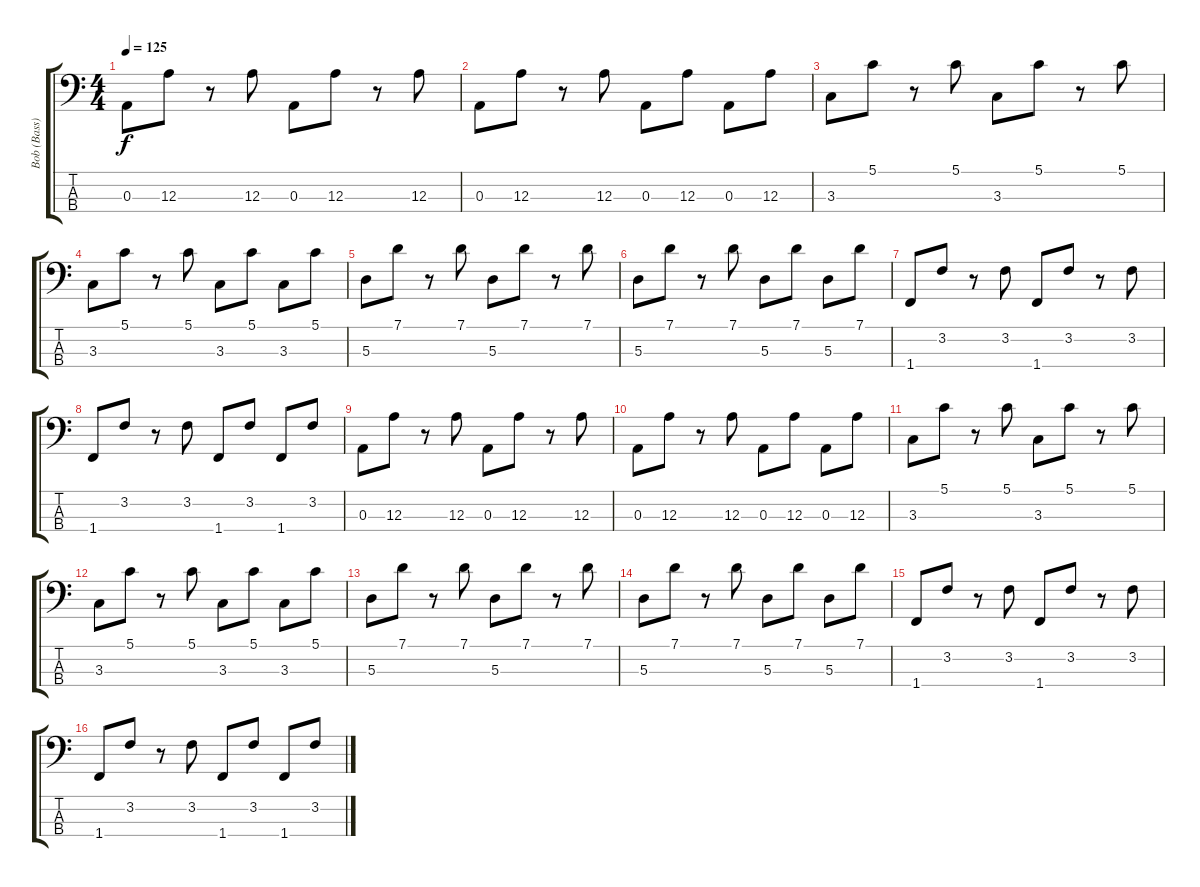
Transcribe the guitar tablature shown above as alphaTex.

\track ("Bob (Bass)" "Bob (Bass)") {instrument electricbassfinger}
\staff {score tabs}
\tuning (G2 D2 A1 E1) {hide}
\ts (4 4)
\section ("" "")
\tempo 125
\clef f4
\ks c
0.3.8{dy f} 12.3.8 r.8 12.3.8 0.3.8 12.3.8 r.8 12.3.8 |
0.3.8 12.3.8 r.8 12.3.8 0.3.8 12.3.8 0.3.8 12.3.8 |
3.3.8 5.1.8 r.8 5.1.8 3.3.8 5.1.8 r.8 5.1.8 |
3.3.8 5.1.8 r.8 5.1.8 3.3.8 5.1.8 3.3.8 5.1.8 |
5.3.8 7.1.8 r.8 7.1.8 5.3.8 7.1.8 r.8 7.1.8 |
5.3.8 7.1.8 r.8 7.1.8 5.3.8 7.1.8 5.3.8 7.1.8 |
1.4.8 3.2.8 r.8 3.2.8 1.4.8 3.2.8 r.8 3.2.8 |
1.4.8 3.2.8 r.8 3.2.8 1.4.8 3.2.8 1.4.8 3.2.8 |
0.3.8 12.3.8 r.8 12.3.8 0.3.8 12.3.8 r.8 12.3.8 |
0.3.8 12.3.8 r.8 12.3.8 0.3.8 12.3.8 0.3.8 12.3.8 |
3.3.8 5.1.8 r.8 5.1.8 3.3.8 5.1.8 r.8 5.1.8 |
3.3.8 5.1.8 r.8 5.1.8 3.3.8 5.1.8 3.3.8 5.1.8 |
5.3.8 7.1.8 r.8 7.1.8 5.3.8 7.1.8 r.8 7.1.8 |
5.3.8 7.1.8 r.8 7.1.8 5.3.8 7.1.8 5.3.8 7.1.8 |
1.4.8 3.2.8 r.8 3.2.8 1.4.8 3.2.8 r.8 3.2.8 |
1.4.8 3.2.8 r.8 3.2.8 1.4.8 3.2.8 1.4.8 3.2.8
